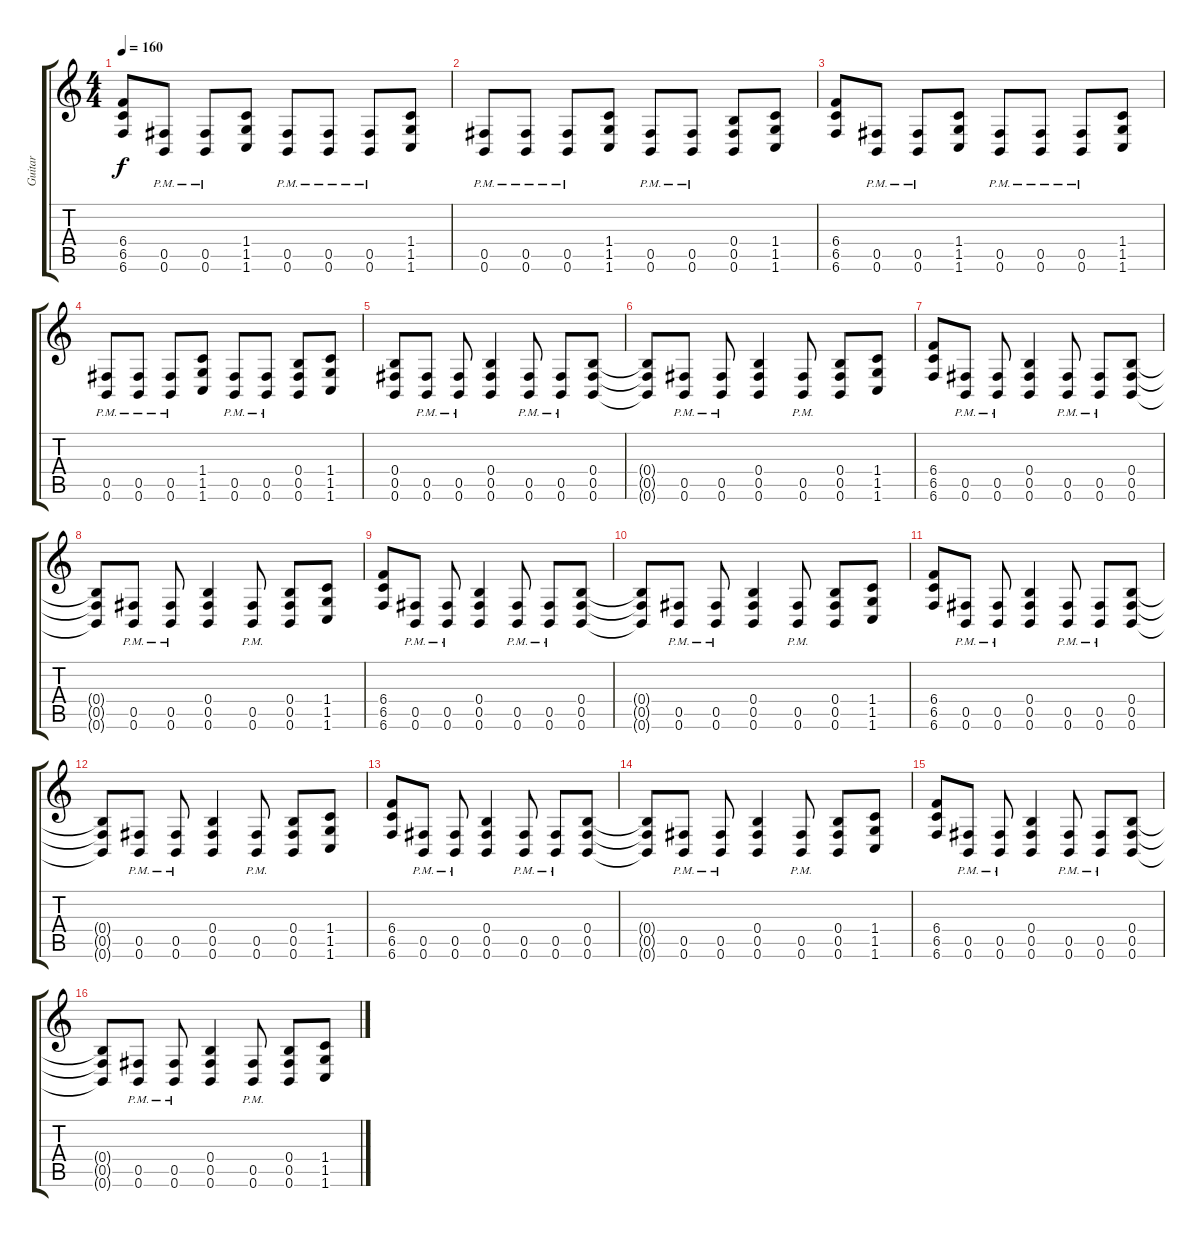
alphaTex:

\track ("Guitar" "Guitar") {instrument distortionguitar}
\staff {score tabs}
\tuning (Db4 Ab3 E3 B2 Gb2 B1) {hide}
\ts (4 4)
\tempo 160
\clef g2
\ks c
(6.4 6.5 6.6).8{dy f} (0.5{pm} 0.6{pm}).8 (0.5{pm} 0.6{pm}).8 (1.4 1.5 1.6).8 (0.5{pm} 0.6{pm}).8 (0.5{pm} 0.6{pm}).8 (0.5{pm} 0.6{pm}).8 (1.4 1.5 1.6).8 |
(0.5{pm} 0.6{pm}).8 (0.5{pm} 0.6{pm}).8 (0.5{pm} 0.6{pm}).8 (1.4 1.5 1.6).8 (0.5{pm} 0.6{pm}).8 (0.5{pm} 0.6{pm}).8 (0.4 0.5 0.6).8 (1.4 1.5 1.6).8 |
(6.4 6.5 6.6).8 (0.5{pm} 0.6{pm}).8 (0.5{pm} 0.6{pm}).8 (1.4 1.5 1.6).8 (0.5{pm} 0.6{pm}).8 (0.5{pm} 0.6{pm}).8 (0.5{pm} 0.6{pm}).8 (1.4 1.5 1.6).8 |
(0.5{pm} 0.6{pm}).8 (0.5{pm} 0.6{pm}).8 (0.5{pm} 0.6{pm}).8 (1.4 1.5 1.6).8 (0.5{pm} 0.6{pm}).8 (0.5{pm} 0.6{pm}).8 (0.4 0.5 0.6).8 (1.4 1.5 1.6).8 |
(0.4 0.5 0.6).8 (0.5{pm} 0.6{pm}).8 (0.5{pm} 0.6{pm}).8 (0.4 0.5 0.6).4 (0.5{pm} 0.6{pm}).8 (0.5{pm} 0.6{pm}).8 (0.4 0.5 0.6).8 |
(0.4{t} 0.5{t} 0.6{t}).8 (0.5{pm} 0.6{pm}).8 (0.5{pm} 0.6{pm}).8 (0.4 0.5 0.6).4 (0.5{pm} 0.6{pm}).8 (0.4 0.5 0.6).8 (1.4 1.5 1.6).8 |
(6.4 6.5 6.6).8 (0.5{pm} 0.6{pm}).8 (0.5{pm} 0.6{pm}).8 (0.4 0.5 0.6).4 (0.5{pm} 0.6{pm}).8 (0.5{pm} 0.6{pm}).8 (0.4 0.5 0.6).8 |
(0.4{t} 0.5{t} 0.6{t}).8 (0.5{pm} 0.6{pm}).8 (0.5{pm} 0.6{pm}).8 (0.4 0.5 0.6).4 (0.5{pm} 0.6{pm}).8 (0.4 0.5 0.6).8 (1.4 1.5 1.6).8 |
(6.4 6.5 6.6).8 (0.5{pm} 0.6{pm}).8 (0.5{pm} 0.6{pm}).8 (0.4 0.5 0.6).4 (0.5{pm} 0.6{pm}).8 (0.5{pm} 0.6{pm}).8 (0.4 0.5 0.6).8 |
(0.4{t} 0.5{t} 0.6{t}).8 (0.5{pm} 0.6{pm}).8 (0.5{pm} 0.6{pm}).8 (0.4 0.5 0.6).4 (0.5{pm} 0.6{pm}).8 (0.4 0.5 0.6).8 (1.4 1.5 1.6).8 |
(6.4 6.5 6.6).8 (0.5{pm} 0.6{pm}).8 (0.5{pm} 0.6{pm}).8 (0.4 0.5 0.6).4 (0.5{pm} 0.6{pm}).8 (0.5{pm} 0.6{pm}).8 (0.4 0.5 0.6).8 |
(0.4{t} 0.5{t} 0.6{t}).8 (0.5{pm} 0.6{pm}).8 (0.5{pm} 0.6{pm}).8 (0.4 0.5 0.6).4 (0.5{pm} 0.6{pm}).8 (0.4 0.5 0.6).8 (1.4 1.5 1.6).8 |
(6.4 6.5 6.6).8 (0.5{pm} 0.6{pm}).8 (0.5{pm} 0.6{pm}).8 (0.4 0.5 0.6).4 (0.5{pm} 0.6{pm}).8 (0.5{pm} 0.6{pm}).8 (0.4 0.5 0.6).8 |
(0.4{t} 0.5{t} 0.6{t}).8 (0.5{pm} 0.6{pm}).8 (0.5{pm} 0.6{pm}).8 (0.4 0.5 0.6).4 (0.5{pm} 0.6{pm}).8 (0.4 0.5 0.6).8 (1.4 1.5 1.6).8 |
(6.4 6.5 6.6).8 (0.5{pm} 0.6{pm}).8 (0.5{pm} 0.6{pm}).8 (0.4 0.5 0.6).4 (0.5{pm} 0.6{pm}).8 (0.5{pm} 0.6{pm}).8 (0.4 0.5 0.6).8 |
(0.4{t} 0.5{t} 0.6{t}).8 (0.5{pm} 0.6{pm}).8 (0.5{pm} 0.6{pm}).8 (0.4 0.5 0.6).4 (0.5{pm} 0.6{pm}).8 (0.4 0.5 0.6).8 (1.4 1.5 1.6).8
